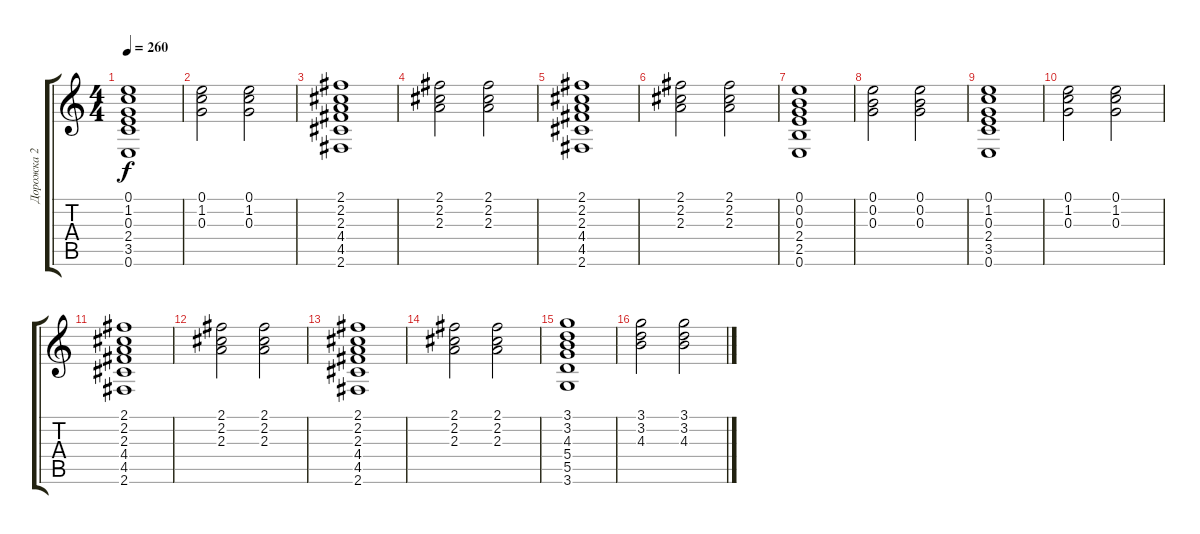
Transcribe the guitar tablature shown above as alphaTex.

\track ("Дорожка 2" "Дорожка 2") {instrument acousticguitarsteel}
\staff {score tabs}
\tuning (E4 B3 G3 D3 A2 E2) {hide}
\ts (4 4)
\tempo 260
\clef g2
\ks c
(0.1 1.2 0.3 2.4 3.5 0.6).1{dy f} |
(0.1 1.2 0.3).2 (0.1 1.2 0.3).2 |
(2.1 2.2 2.3 4.4 4.5 2.6).1 |
(2.1 2.2 2.3).2 (2.1 2.2 2.3).2 |
(2.1 2.2 2.3 4.4 4.5 2.6).1 |
(2.1 2.2 2.3).2 (2.1 2.2 2.3).2 |
(0.1 0.2 0.3 2.4 2.5 0.6).1 |
(0.1 0.2 0.3).2 (0.1 0.2 0.3).2 |
(0.1 1.2 0.3 2.4 3.5 0.6).1 |
(0.1 1.2 0.3).2 (0.1 1.2 0.3).2 |
(2.1 2.2 2.3 4.4 4.5 2.6).1 |
(2.1 2.2 2.3).2 (2.1 2.2 2.3).2 |
(2.1 2.2 2.3 4.4 4.5 2.6).1 |
(2.1 2.2 2.3).2 (2.1 2.2 2.3).2 |
(3.1 3.2 4.3 5.4 5.5 3.6).1 |
(3.1 3.2 4.3).2 (3.1 3.2 4.3).2
